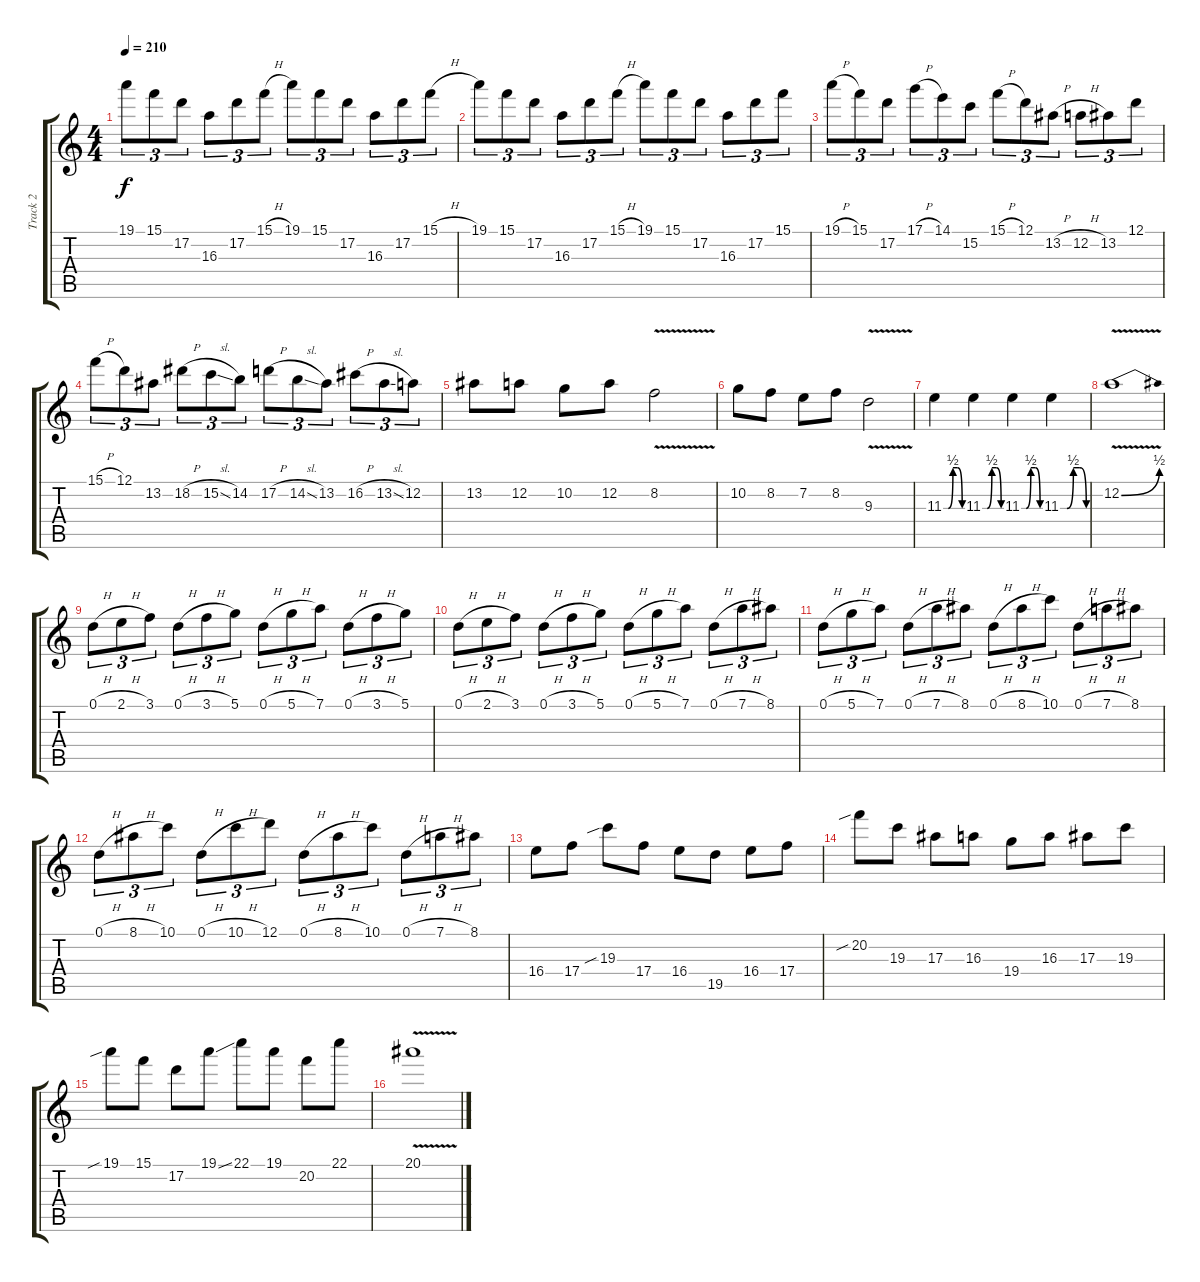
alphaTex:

\track ("Track 2" "Track 2") {instrument overdrivenguitar}
\staff {score tabs}
\tuning (D4 A3 F3 C3 G2 D2) {hide}
\ts (4 4)
\tempo 210
\clef g2
\ks c
19.1.8{tu (3 2) dy f} 15.1.8{tu (3 2)} 17.2.8{tu (3 2)} 16.3.8{tu (3 2)} 17.2.8{tu (3 2)} 15.1{h}.8{tu (3 2)} 19.1.8{tu (3 2)} 15.1.8{tu (3 2)} 17.2.8{tu (3 2)} 16.3.8{tu (3 2)} 17.2.8{tu (3 2)} 15.1{h}.8{tu (3 2)} |
19.1.8{tu (3 2)} 15.1.8{tu (3 2)} 17.2.8{tu (3 2)} 16.3.8{tu (3 2)} 17.2.8{tu (3 2)} 15.1{h}.8{tu (3 2)} 19.1.8{tu (3 2)} 15.1.8{tu (3 2)} 17.2.8{tu (3 2)} 16.3.8{tu (3 2)} 17.2.8{tu (3 2)} 15.1.8{tu (3 2)} |
19.1{h}.8{tu (3 2)} 15.1.8{tu (3 2)} 17.2.8{tu (3 2)} 17.1{h}.8{tu (3 2)} 14.1.8{tu (3 2)} 15.2.8{tu (3 2)} 15.1{h}.8{tu (3 2)} 12.1.8{tu (3 2)} 13.2{h}.8{tu (3 2)} 12.2{h}.8{tu (3 2)} 13.2.8{tu (3 2)} 12.1.8{tu (3 2)} |
15.1{h}.8{tu (3 2)} 12.1.8{tu (3 2)} 13.2.8{tu (3 2)} 18.2{h}.8{tu (3 2)} 15.2{sl}.8{tu (3 2)} 14.2.8{tu (3 2)} 17.2{h}.8{tu (3 2)} 14.2{sl}.8{tu (3 2)} 13.2.8{tu (3 2)} 16.2{h}.8{tu (3 2)} 13.2{sl}.8{tu (3 2)} 12.2.8{tu (3 2)} |
13.2.8 12.2.8 10.2.8 12.2.8 8.2{v}.2 |
10.2.8 8.2.8 7.2.8 8.2.8 9.3{v}.2 |
11.3{be (custom 0 0 15 0 30 2 45 2 60 0)}.4 11.3{be (custom 0 0 15 0 30 2 45 2 60 0)}.4 11.3{be (custom 0 0 15 0 30 2 45 2 60 0)}.4 11.3{be (custom 0 0 15 0 30 2 45 2 60 0)}.4 |
12.2{be (bend 0 0 60 2) v}.1 |
0.1{h}.8{tu (3 2)} 2.1{h}.8{tu (3 2)} 3.1.8{tu (3 2)} 0.1{h}.8{tu (3 2)} 3.1{h}.8{tu (3 2)} 5.1.8{tu (3 2)} 0.1{h}.8{tu (3 2)} 5.1{h}.8{tu (3 2)} 7.1.8{tu (3 2)} 0.1{h}.8{tu (3 2)} 3.1{h}.8{tu (3 2)} 5.1.8{tu (3 2)} |
0.1{h}.8{tu (3 2)} 2.1{h}.8{tu (3 2)} 3.1.8{tu (3 2)} 0.1{h}.8{tu (3 2)} 3.1{h}.8{tu (3 2)} 5.1.8{tu (3 2)} 0.1{h}.8{tu (3 2)} 5.1{h}.8{tu (3 2)} 7.1.8{tu (3 2)} 0.1{h}.8{tu (3 2)} 7.1{h}.8{tu (3 2)} 8.1.8{tu (3 2)} |
0.1{h}.8{tu (3 2)} 5.1{h}.8{tu (3 2)} 7.1.8{tu (3 2)} 0.1{h}.8{tu (3 2)} 7.1{h}.8{tu (3 2)} 8.1.8{tu (3 2)} 0.1{h}.8{tu (3 2)} 8.1{h}.8{tu (3 2)} 10.1.8{tu (3 2)} 0.1{h}.8{tu (3 2)} 7.1{h}.8{tu (3 2)} 8.1.8{tu (3 2)} |
0.1{h}.8{tu (3 2)} 8.1{h}.8{tu (3 2)} 10.1.8{tu (3 2)} 0.1{h}.8{tu (3 2)} 10.1{h}.8{tu (3 2)} 12.1.8{tu (3 2)} 0.1{h}.8{tu (3 2)} 8.1{h}.8{tu (3 2)} 10.1.8{tu (3 2)} 0.1{h}.8{tu (3 2)} 7.1{h}.8{tu (3 2)} 8.1.8{tu (3 2)} |
16.4.8 17.4.8 19.3{sib}.8 17.4.8 16.4.8 19.5.8 16.4.8 17.4.8 |
20.2{sib}.8 19.3.8 17.3.8 16.3.8 19.4.8 16.3.8 17.3.8 19.3.8 |
19.1{sib}.8 15.1.8 17.2.8 19.1{ss}.8 22.1.8 19.1.8 20.2.8 22.1.8 |
20.1{v}.1
